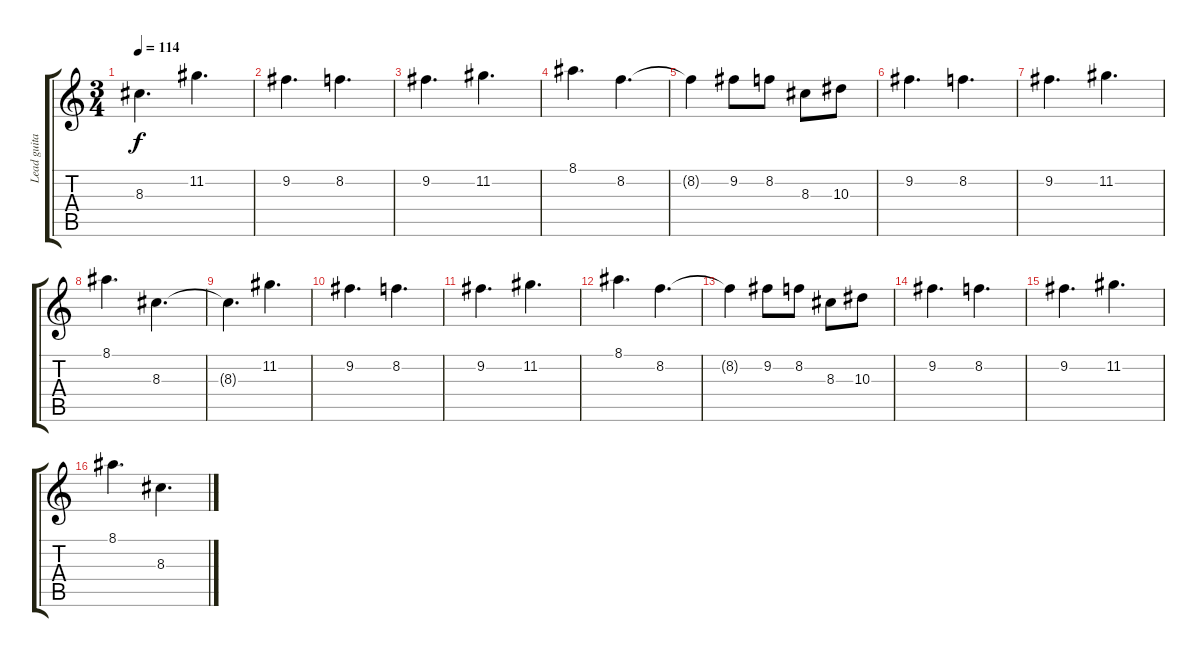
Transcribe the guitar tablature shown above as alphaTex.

\track ("Lead guitar 1" "Lead guita") {instrument overdrivenguitar}
\staff {score tabs}
\tuning (D4 A3 F3 C3 G2 D2) {hide}
\ts (3 4)
\tempo 114
\clef g2
\ks c
8.3{t}.4{d dy f} 11.2.4{d} |
9.2.4{d} 8.2.4{d} |
9.2.4{d} 11.2.4{d} |
8.1.4{d} 8.2.4{d} |
8.2{t}.4 9.2.8 8.2.8 8.3.8 10.3.8 |
9.2.4{d} 8.2.4{d} |
9.2.4{d} 11.2.4{d} |
8.1.4{d} 8.3.4{d} |
8.3{t}.4{d} 11.2.4{d} |
9.2.4{d} 8.2.4{d} |
9.2.4{d} 11.2.4{d} |
8.1.4{d} 8.2.4{d} |
8.2{t}.4 9.2.8 8.2.8 8.3.8 10.3.8 |
9.2.4{d} 8.2.4{d} |
9.2.4{d} 11.2.4{d} |
8.1.4{d} 8.3.4{d}
